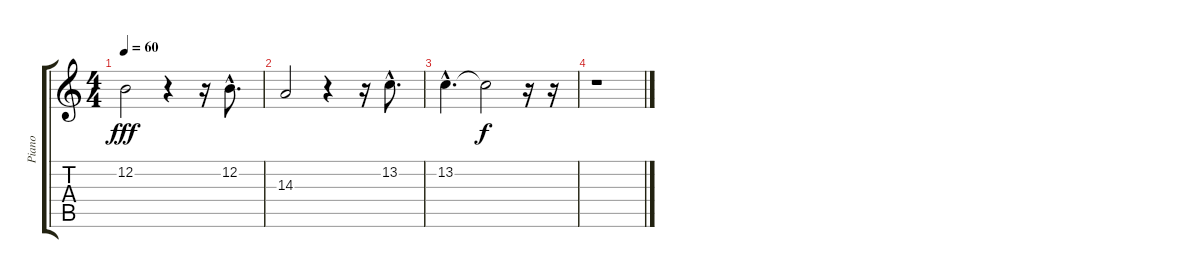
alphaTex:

\track ("Piano" "Piano") {instrument electricpiano1}
\staff {score tabs}
\tuning (E4 B3 G3 D3 A2 E2) {hide}
\ts (4 4)
\tempo 60
\clef g2
\ks c
12.2.2{dy fff} r.4 r.16 12.2{hac}.8{d} |
14.3.2 r.4 r.16 13.2{hac}.8{d} |
13.2{hac}.4{d} 13.2{t}.2{dy f} r.16 r.16 |
r.1
